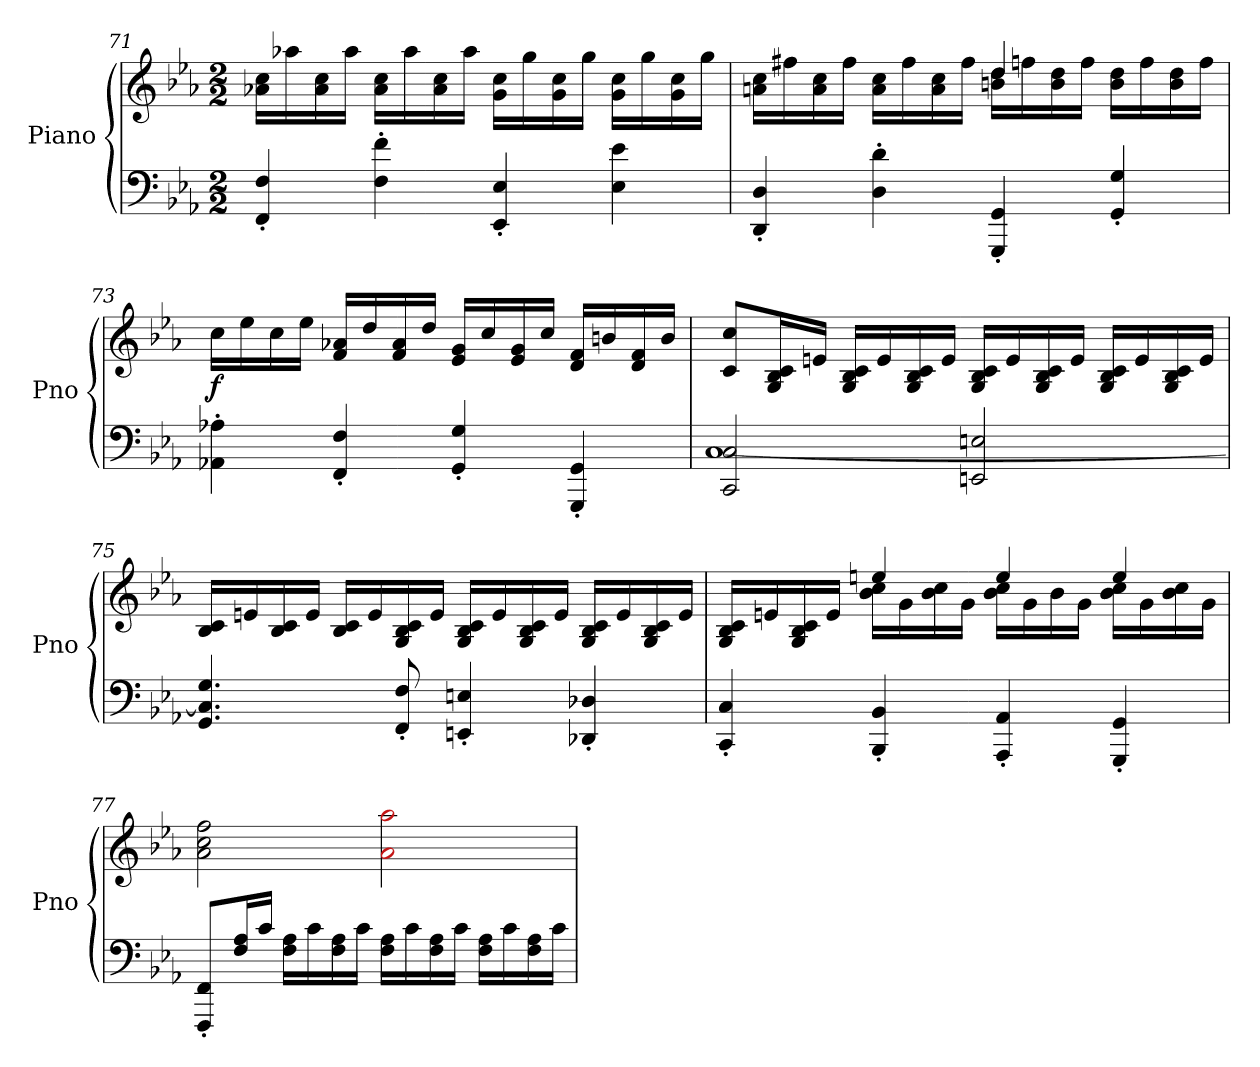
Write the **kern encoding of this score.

**kern	**kern	**dynam
*part1	*part1	*part1
*staff2	*staff1	*staff1/2
*I"Piano	*	*
*I'Pno	*	*
*clefF4	*clefG2	*
*k[b-e-a-]	*k[b-e-a-]	*
*M2/2	*M2/2	*
=71	=71	=71
4FF/' 4F/'	16a-X\ 16cc\LL	.
.	16aa-X\	.
.	16a-\ 16cc\	.
.	16aa-\JJ	.
4F\' 4f\'	16a-\ 16cc\LL	.
.	16aa-\	.
.	16a-\ 16cc\	.
.	16aa-\JJ	.
4EE-/' 4E-/'	16g\ 16cc\LL	.
.	16gg\	.
.	16g\ 16cc\	.
.	16gg\JJ	.
4E-\ 4e-\	16g\ 16cc\LL	.
.	16gg\	.
.	16g\ 16cc\	.
.	16gg\JJ	.
!!LO:LB:g=z
=72	=72	=72
*	*^	*
4DD/' 4D/'	16an\ 16cc\LL	2ryy	.
.	16ff#X\	.	.
.	16a\ 16cc\	.	.
.	16ff#\JJ	.	.
4D\' 4d\'	16a\ 16cc\LL	.	.
.	16ff#\	.	.
.	16a\ 16cc\	.	.
.	16ff#\JJ	.	.
4GGG/' 4GG/'	16bn\ 16dd\LL	4dd/	.
.	16ffn\	.	.
.	16b\ 16dd\	.	.
.	16ff\JJ	.	.
4GG/' 4G/'	16b\ 16dd\LL	4ryy	.
.	16ff\	.	.
.	16b\ 16dd\	.	.
.	16ff\JJ	.	.
*	*v	*v	*
=73	=73	=73
!	!	!LO:DY:b
4AA-X\' 4A-X\'	16cc\LL	f
.	16ee-\	.
.	16cc\	.
.	16ee-\JJ	.
4FF/' 4F/'	16f/ 16a-X/LL	.
.	16dd/	.
.	16f/ 16a-/	.
.	16dd/JJ	.
4GG/' 4G/'	16e-/ 16g/LL	.
.	16cc/	.
.	16e-/ 16g/	.
.	16cc/JJ	.
4GGG/' 4GG/'	16d/ 16f/LL	.
.	16bn/	.
.	16d/ 16f/	.
.	16b/JJ	.
!!LO:LB:g=z
=74	=74	=74
*^	*	*
2CC/ 2C/	[1C	8c/ 8cc/L	.
.	.	16G/ 16B-/ 16c/L	.
.	.	16en/JJ	.
.	.	16G/ 16B-/ 16c/LL	.
.	.	16e/	.
.	.	16G/ 16B-/ 16c/	.
.	.	16e/JJ	.
2EEn/ 2En/	.	16G/ 16B-/ 16c/LL	.
.	.	16e/	.
.	.	16G/ 16B-/ 16c/	.
.	.	16e/JJ	.
.	.	16G/ 16B-/ 16c/LL	.
.	.	16e/	.
.	.	16G/ 16B-/ 16c/	.
.	.	16e/JJ	.
*v	*v	*	*
=75	=75	=75
4.GG/ 4.C/] 4.G/	16B-/ 16c/LL	.
.	16en/	.
.	16B-/ 16c/	.
.	16e/JJ	.
.	16B-/ 16c/LL	.
.	16e/	.
8FF/' 8F/'	16G/ 16B-/ 16c/	.
.	16e/JJ	.
4EEn/' 4En/'	16G/ 16B-/ 16c/LL	.
.	16e/	.
.	16G/ 16B-/ 16c/	.
.	16e/JJ	.
4DD-X/' 4D-X/'	16G/ 16B-/ 16c/LL	.
.	16e/	.
.	16G/ 16B-/ 16c/	.
.	16e/JJ	.
!!LO:LB:g=z
=76	=76	=76
*	*^	*
4CC/' 4C/'	16G/ 16B-/ 16c/LL	4ryy	.
.	16en/	.	.
.	16G/ 16B-/ 16c/	.	.
.	16e/JJ	.	.
4BBB-/' 4BB-/'	4een/	16b-\ 16cc\LL	.
.	.	16g\	.
.	.	16b-\ 16cc\	.
.	.	16g\JJ	.
4AAA-/' 4AA-/'	4ee/	16b-\ 16cc\LL	.
.	.	16g\	.
.	.	16b-\	.
.	.	16g\JJ	.
4GGG/' 4GG/'	4ee/	16b-\ 16cc\LL	.
.	.	16g\	.
.	.	16b-\ 16cc\	.
.	.	16g\JJ	.
*	*v	*v	*
=77	=77	=77
8FFF/' 8FF/'L	2a-\ 2cc\ 2ff\	.
16F/ 16A-/L	.	.
16c/JJ	.	.
*	*clefX	*
16F\ 16A-\LL	.	.
16c\	.	.
16F\ 16A-\	.	.
16c\JJ	.	.
16F\ 16A-\LL	2a\ 2aa\	.
16c\	.	.
16F\ 16A-\	.	.
16c\JJ	.	.
16F\ 16A-\LL	.	.
16c\	.	.
16F\ 16A-\	.	.
16c\JJ	.	.
=	=	=
*-	*-	*-
